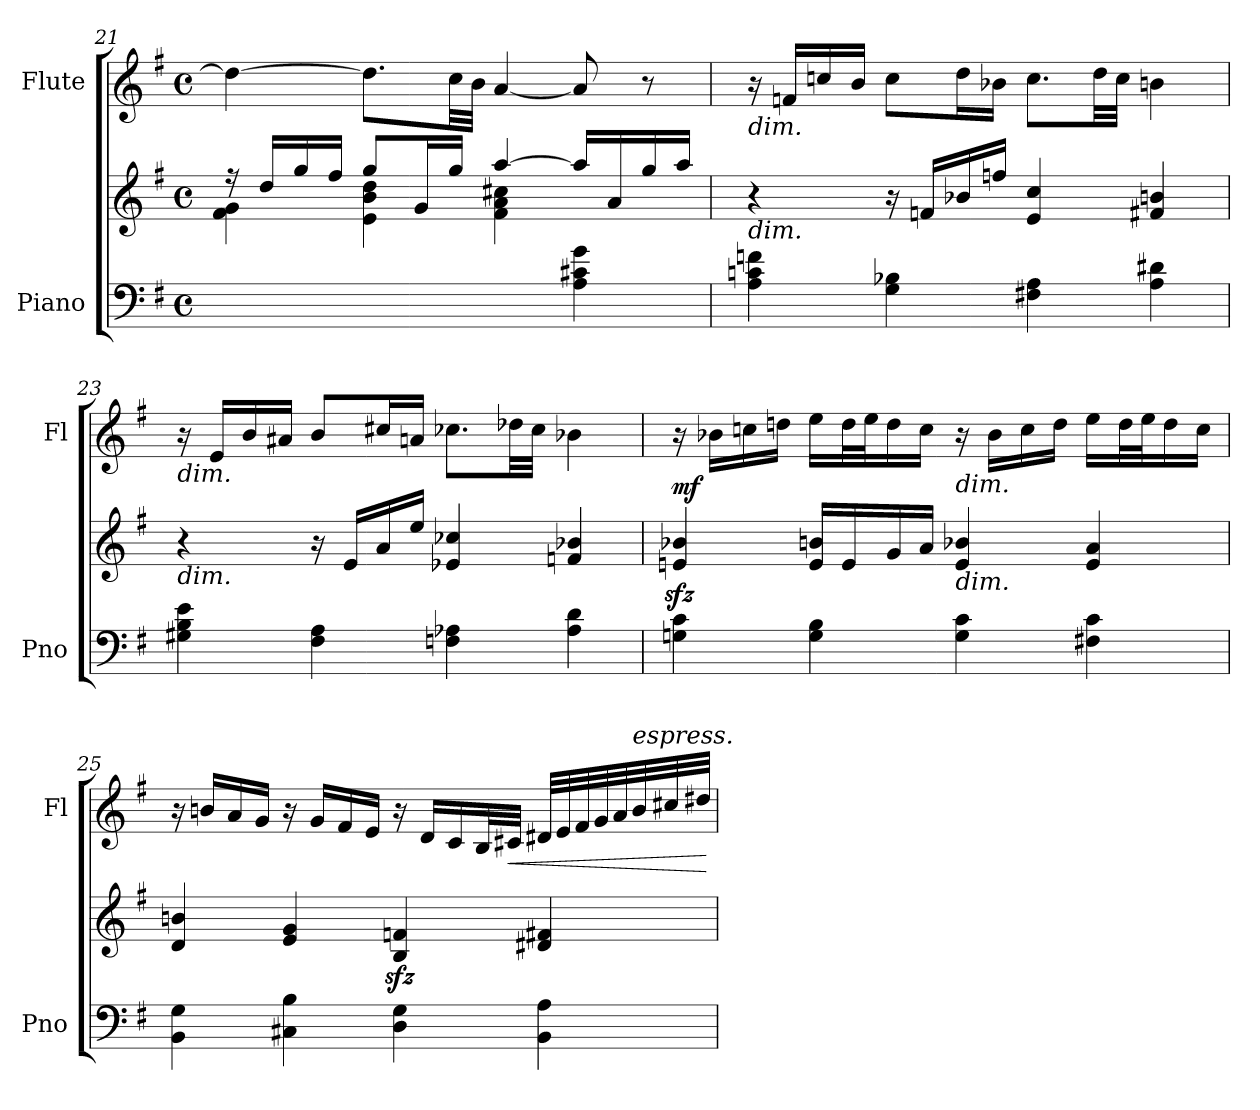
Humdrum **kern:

**kern	**kern	**kern	**dynam
*part2	*part2	*part1	*part1
*staff3	*staff2	*staff1	*staff1
*I"Piano	*	*I"Flute	*
*I'Pno	*	*I'Fl	*
*clefF4	*clefG2	*clefG2	*
*k[f#]	*k[f#]	*k[f#]	*
*M4/4	*M4/4	*M4/4	*
*met(c)	*met(c)	*met(c)	*
=21	=21	=21	=21
*	*^	*	*
2.ryy	16rff	4f#\ 4g\	4dd\_	.
.	16dd/LL	.	.	.
.	16gg/	.	.	.
.	16ff#/JJ	.	.	.
.	8gg/L	4e\ 4b\ 4dd\	8.dd\L]	.
.	16g/L	.	.	.
.	16gg/JJ	.	32cc\LL	.
.	.	.	32b\JJJ	.
.	[>4aa/	4f#\ 4a\ 4cc#X\	[<4a/	.
4A\ 4c#X\ 4g\	16aa/LL]	4ryy	8a/]	.
.	16a/	.	.	.
.	16gg/	.	8r	.
.	16aa/JJ	.	.	.
*	*v	*v	*	*
!!LO:LB:g=z
=22	=22	=22	=22
!	!	!LO:TX:b:i:t=dim.	!
!	!LO:TX:b:i:t=dim.	!	!
4A\ 4cn\ 4fn\	4r	16r	.
.	.	16fn/LL	.
.	.	16ccn/	.
.	.	16b/JJ	.
4G\ 4B-X\	16r	8cc\L	.
.	16fn/LL	.	.
.	16b-X/	16dd\L	.
.	16ffn/JJ	16b-X\JJ	.
4F#X\ 4A\	4e/ 4cc/	8.cc\L	.
.	.	32dd\LL	.
.	.	32cc\JJJ	.
4A\ 4d#X\	4f#X/ 4bn/	4bn\	.
=23	=23	=23	=23
!	!	!LO:TX:b:i:t=dim.	!
!	!LO:TX:b:i:t=dim.	!	!
4G#X\ 4B\ 4e\	4r	16r	.
.	.	16e/LL	.
.	.	16b/	.
.	.	16a#X/JJ	.
4F#\ 4A\	16r	8b/L	.
.	16e/LL	.	.
.	16a/	16cc#X/L	.
.	16ee/JJ	16an/JJ	.
4Fn\ 4A-X\	4e-X/ 4cc-X/	8.cc-X\L	.
.	.	32dd-X\LL	.
.	.	32cc-\JJJ	.
4A-\ 4d\	4fn/ 4b-X/	4b-X\	.
!!LO:PB:g=z
=24	=24	=24	=24
!	!	!	!LO:DY:b
4Gn\ 4c\	4en/zz< 4b-X/zz<	16r	mf
.	.	16b-X\LL	.
.	.	16ccn\	.
.	.	16ddn\JJ	.
4G\ 4B\	16e/ 16bn/LL	16ee\LL	.
.	16e/	32dd\L	.
.	.	32ee\J	.
.	16g/	16dd\	.
.	16a/JJ	16cc\JJ	.
!	!	!LO:TX:b:i:t=dim.	!
!	!LO:TX:b:i:t=dim.	!	!
4G\ 4c\	4e/ 4b-X/	16r	.
.	.	16b-\LL	.
.	.	16cc\	.
.	.	16dd\JJ	.
4F#X\ 4c\	4e/ 4a/	16ee\LL	.
.	.	32dd\L	.
.	.	32ee\J	.
.	.	16dd\	.
.	.	16cc\JJ	.
=25	=25	=25	=25
4BB\ 4G\	4d/ 4bn/	16r	.
.	.	16bn/LL	.
.	.	16a/	.
.	.	16g/JJ	.
4C#X\ 4B\	4e/ 4g/	16r	.
.	.	16g/LL	.
.	.	16f#/	.
.	.	16e/JJ	.
4D\ 4G\	4B/zz< 4fn/zz<	16r	.
.	.	16d/LL	.
.	.	16c/	.
.	.	32B/L	.
!	!	!	!LO:HP:b
.	.	32c#X/JJJ	<
4BB\ 4A\	4d#X/ 4f#X/	32d#X/LLL	.
.	.	32e/	.
.	.	32f#/	.
.	.	32g/	.
.	.	32a/	.
!	!	!LO:TX:a:i:t=espress.	!
.	.	32b/	.
.	.	32cc#X/	.
.	.	32dd#X/JJJ	.
.	.	.	[
=	=	=	=
*-	*-	*-	*-
